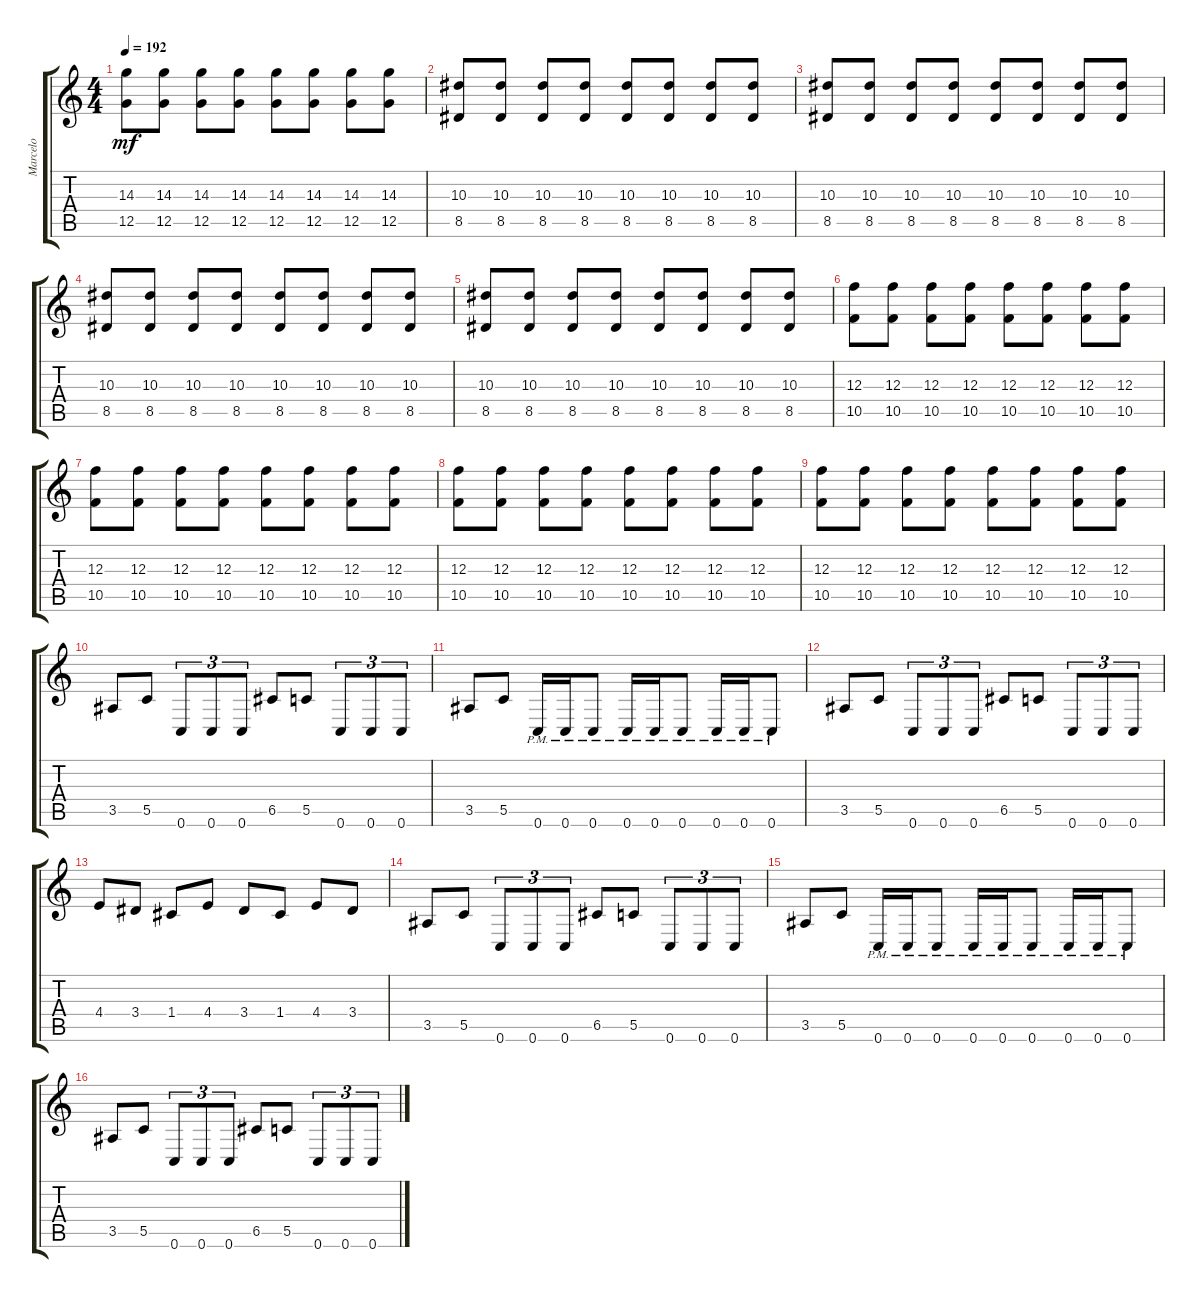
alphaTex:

\track ("Marcelo" "Marcelo") {instrument distortionguitar}
\staff {score tabs}
\tuning (D4 A3 F3 C3 G2 C2) {hide}
\ts (4 4)
\tempo 192
\clef g2
\ks c
(14.3 12.5).8{dy mf} (14.3 12.5).8 (14.3 12.5).8 (14.3 12.5).8 (14.3 12.5).8 (14.3 12.5).8 (14.3 12.5).8 (14.3 12.5).8 |
(10.3 8.5).8 (10.3 8.5).8 (10.3 8.5).8 (10.3 8.5).8 (10.3 8.5).8 (10.3 8.5).8 (10.3 8.5).8 (10.3 8.5).8 |
(10.3 8.5).8 (10.3 8.5).8 (10.3 8.5).8 (10.3 8.5).8 (10.3 8.5).8 (10.3 8.5).8 (10.3 8.5).8 (10.3 8.5).8 |
(10.3 8.5).8 (10.3 8.5).8 (10.3 8.5).8 (10.3 8.5).8 (10.3 8.5).8 (10.3 8.5).8 (10.3 8.5).8 (10.3 8.5).8 |
(10.3 8.5).8 (10.3 8.5).8 (10.3 8.5).8 (10.3 8.5).8 (10.3 8.5).8 (10.3 8.5).8 (10.3 8.5).8 (10.3 8.5).8 |
(12.3 10.5).8 (12.3 10.5).8 (12.3 10.5).8 (12.3 10.5).8 (12.3 10.5).8 (12.3 10.5).8 (12.3 10.5).8 (12.3 10.5).8 |
(12.3 10.5).8 (12.3 10.5).8 (12.3 10.5).8 (12.3 10.5).8 (12.3 10.5).8 (12.3 10.5).8 (12.3 10.5).8 (12.3 10.5).8 |
(12.3 10.5).8 (12.3 10.5).8 (12.3 10.5).8 (12.3 10.5).8 (12.3 10.5).8 (12.3 10.5).8 (12.3 10.5).8 (12.3 10.5).8 |
(12.3 10.5).8 (12.3 10.5).8 (12.3 10.5).8 (12.3 10.5).8 (12.3 10.5).8 (12.3 10.5).8 (12.3 10.5).8 (12.3 10.5).8 |
3.5.8 5.5.8 0.6.8{tu (3 2)} 0.6.8{tu (3 2)} 0.6.8{tu (3 2)} 6.5.8 5.5.8 0.6.8{tu (3 2)} 0.6.8{tu (3 2)} 0.6.8{tu (3 2)} |
3.5.8 5.5.8 0.6{pm}.16 0.6{pm}.16 0.6{pm}.8 0.6{pm}.16 0.6{pm}.16 0.6{pm}.8 0.6{pm}.16 0.6{pm}.16 0.6{pm}.8 |
3.5.8 5.5.8 0.6.8{tu (3 2)} 0.6.8{tu (3 2)} 0.6.8{tu (3 2)} 6.5.8 5.5.8 0.6.8{tu (3 2)} 0.6.8{tu (3 2)} 0.6.8{tu (3 2)} |
4.4.8 3.4.8 1.4.8 4.4.8 3.4.8 1.4.8 4.4.8 3.4.8 |
3.5.8 5.5.8 0.6.8{tu (3 2)} 0.6.8{tu (3 2)} 0.6.8{tu (3 2)} 6.5.8 5.5.8 0.6.8{tu (3 2)} 0.6.8{tu (3 2)} 0.6.8{tu (3 2)} |
3.5.8 5.5.8 0.6{pm}.16 0.6{pm}.16 0.6{pm}.8 0.6{pm}.16 0.6{pm}.16 0.6{pm}.8 0.6{pm}.16 0.6{pm}.16 0.6{pm}.8 |
3.5.8 5.5.8 0.6.8{tu (3 2)} 0.6.8{tu (3 2)} 0.6.8{tu (3 2)} 6.5.8 5.5.8 0.6.8{tu (3 2)} 0.6.8{tu (3 2)} 0.6.8{tu (3 2)}
